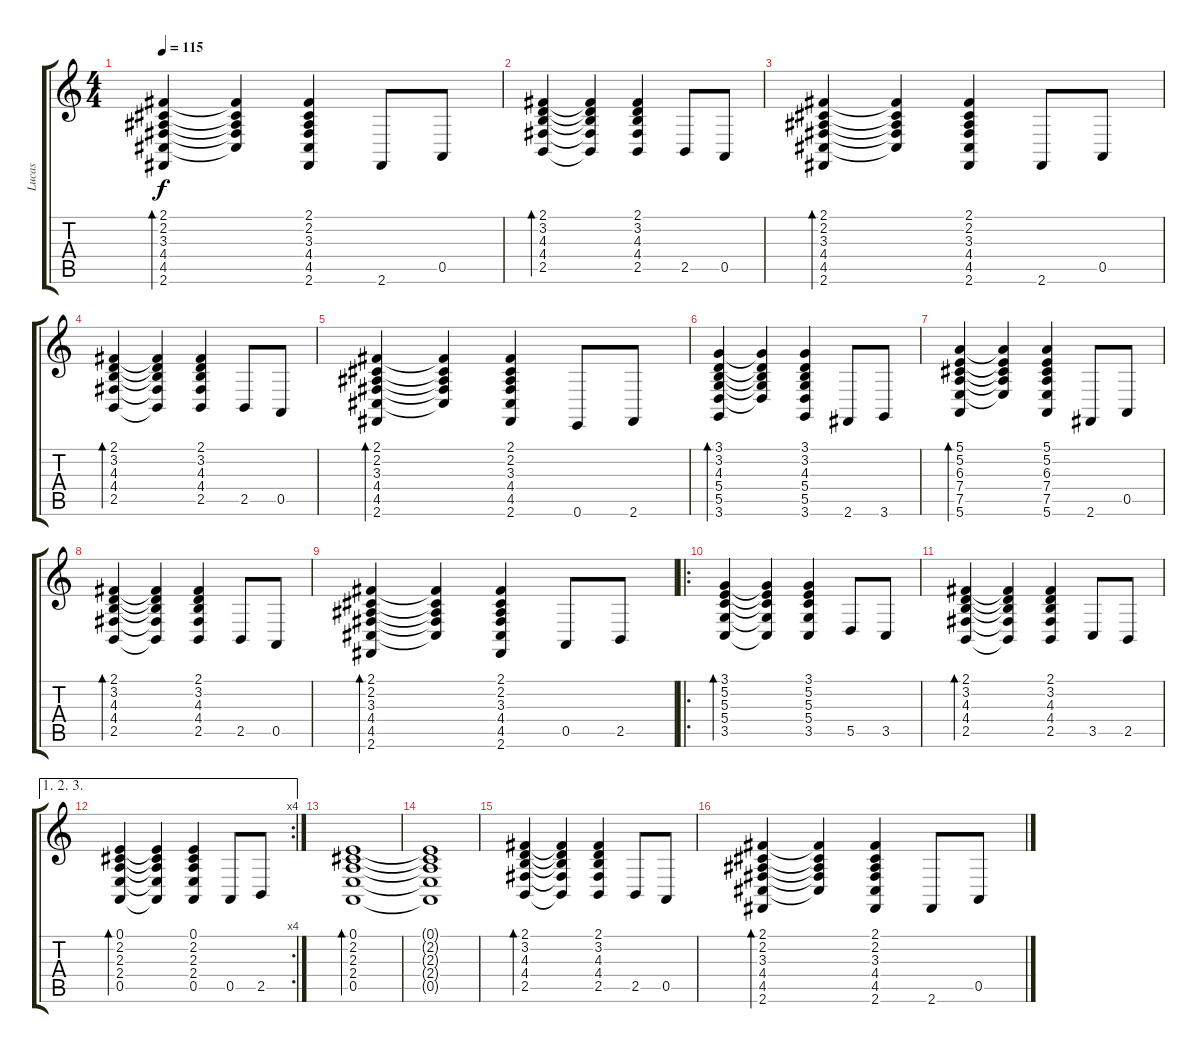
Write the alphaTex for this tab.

\track ("Lucas" "Lucas") {instrument acousticgrandpiano}
\staff {score tabs}
\tuning (E4 B3 G3 D3 A2 E2) {hide}
\ts (4 4)
\tempo 115
\clef g2
\ks c
(2.1 2.2 3.3 4.4 4.5 2.6).4{bd 120 dy f} (2.1{t} 2.2{t} 3.3{t} 4.4{t} 4.5{t}).4 (2.1 2.2 3.3 4.4 4.5 2.6).4 2.6.8 0.5.8 |
(2.1 3.2 4.3 4.4 2.5).4{bd 120} (2.1{t} 3.2{t} 4.3{t} 4.4{t} 2.5{t}).4 (2.1 3.2 4.3 4.4 2.5).4 2.5.8 0.5.8 |
(2.1 2.2 3.3 4.4 4.5 2.6).4{bd 120} (2.1{t} 2.2{t} 3.3{t} 4.4{t} 4.5{t}).4 (2.1 2.2 3.3 4.4 4.5 2.6).4 2.6.8 0.5.8 |
(2.1 3.2 4.3 4.4 2.5).4{bd 120} (2.1{t} 3.2{t} 4.3{t} 4.4{t} 2.5{t}).4 (2.1 3.2 4.3 4.4 2.5).4 2.5.8 0.5.8 |
(2.1 2.2 3.3 4.4 4.5 2.6).4{bd 120} (2.1{t} 2.2{t} 3.3{t} 4.4{t} 4.5{t}).4 (2.1 2.2 3.3 4.4 4.5 2.6).4 0.6.8 2.6.8 |
(3.1 3.2 4.3 5.4 5.5 3.6).4{bd 120} (3.1{t} 3.2{t} 4.3{t} 5.4{t} 5.5{t}).4 (3.1 3.2 4.3 5.4 5.5 3.6).4 2.6.8 3.6.8 |
(5.1 5.2 6.3 7.4 7.5 5.6).4{bd 120} (5.1{t} 5.2{t} 6.3{t} 7.4{t} 7.5{t}).4 (5.1 5.2 6.3 7.4 7.5 5.6).4 2.6.8 0.5.8 |
(2.1 3.2 4.3 4.4 2.5).4{bd 120} (2.1{t} 3.2{t} 4.3{t} 4.4{t} 2.5{t}).4 (2.1 3.2 4.3 4.4 2.5).4 2.5.8 0.5.8 |
(2.1 2.2 3.3 4.4 4.5 2.6).4{bd 120} (2.1{t} 2.2{t} 3.3{t} 4.4{t} 4.5{t}).4 (2.1 2.2 3.3 4.4 4.5 2.6).4 0.5.8 2.5.8 |
\ro
(3.1 5.2 5.3 5.4 3.5).4{bd 120} (3.1{t} 5.2{t} 5.3{t} 5.4{t} 3.5{t}).4 (3.1 5.2 5.3 5.4 3.5).4 5.5.8 3.5.8 |
(2.1 3.2 4.3 4.4 2.5).4{bd 120} (2.1{t} 3.2{t} 4.3{t} 4.4{t} 2.5{t}).4 (2.1 3.2 4.3 4.4 2.5).4 3.5.8 2.5.8 |
\ae (1 2 3)
\rc 4
(0.1 2.2 2.3 2.4 0.5).4{bd 120} (0.1{t} 2.2{t} 2.3{t} 2.4{t} 0.5{t}).4 (0.1 2.2 2.3 2.4 0.5).4 0.5.8 2.5.8 |
(0.1 2.2 2.3 2.4 0.5).1{bd 480} |
(0.1{t} 2.2{t} 2.3{t} 2.4{t} 0.5{t}).1 |
(2.1 3.2 4.3 4.4 2.5).4{bd 120} (2.1{t} 3.2{t} 4.3{t} 4.4{t} 2.5{t}).4 (2.1 3.2 4.3 4.4 2.5).4 2.5.8 0.5.8 |
(2.1 2.2 3.3 4.4 4.5 2.6).4{bd 120} (2.1{t} 2.2{t} 3.3{t} 4.4{t} 4.5{t}).4 (2.1 2.2 3.3 4.4 4.5 2.6).4 2.6.8 0.5.8
